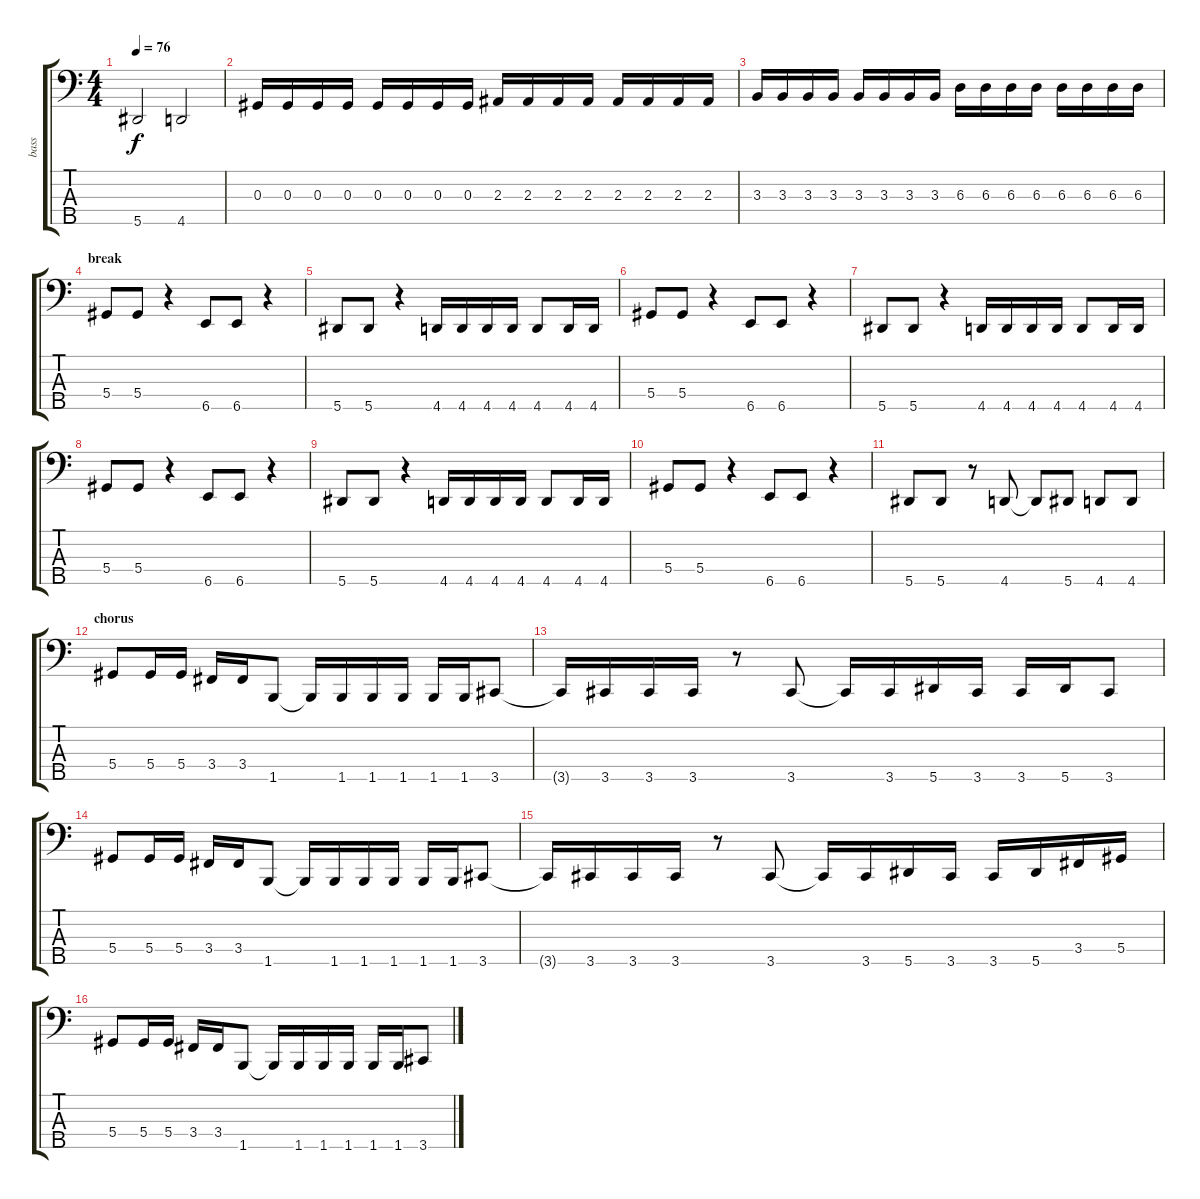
\track ("bass" "bass") {instrument electricbassfinger}
\staff {score tabs}
\tuning (Gb2 Db2 Ab1 Eb1 Bb0) {hide}
\ts (4 4)
\tempo 76
\clef f4
\ks c
5.5.2{dy f} 4.5.2 |
0.3.16 0.3.16 0.3.16 0.3.16 0.3.16 0.3.16 0.3.16 0.3.16 2.3.16 2.3.16 2.3.16 2.3.16 2.3.16 2.3.16 2.3.16 2.3.16 |
3.3.16 3.3.16 3.3.16 3.3.16 3.3.16 3.3.16 3.3.16 3.3.16 6.3.16 6.3.16 6.3.16 6.3.16 6.3.16 6.3.16 6.3.16 6.3.16 |
\section ("" "break")
5.4.8 5.4.8 r.4 6.5.8 6.5.8 r.4 |
5.5.8 5.5.8 r.4 4.5.16 4.5.16 4.5.16 4.5.16 4.5.8 4.5.16 4.5.16 |
5.4.8 5.4.8 r.4 6.5.8 6.5.8 r.4 |
5.5.8 5.5.8 r.4 4.5.16 4.5.16 4.5.16 4.5.16 4.5.8 4.5.16 4.5.16 |
5.4.8 5.4.8 r.4 6.5.8 6.5.8 r.4 |
5.5.8 5.5.8 r.4 4.5.16 4.5.16 4.5.16 4.5.16 4.5.8 4.5.16 4.5.16 |
5.4.8 5.4.8 r.4 6.5.8 6.5.8 r.4 |
5.5.8 5.5.8 r.8 4.5.8 4.5{t}.8 5.5.8 4.5.8 4.5.8 |
\section ("" "chorus")
5.4.8 5.4.16 5.4.16 3.4.16 3.4.16 1.5.8 1.5{t}.16 1.5.16 1.5.16 1.5.16 1.5.16 1.5.16 3.5.8 |
3.5{t}.16 3.5.16 3.5.16 3.5.16 r.8 3.5.8 3.5{t}.16 3.5.16 5.5.16 3.5.16 3.5.16 5.5.16 3.5.8 |
5.4.8 5.4.16 5.4.16 3.4.16 3.4.16 1.5.8 1.5{t}.16 1.5.16 1.5.16 1.5.16 1.5.16 1.5.16 3.5.8 |
3.5{t}.16 3.5.16 3.5.16 3.5.16 r.8 3.5.8 3.5{t}.16 3.5.16 5.5.16 3.5.16 3.5.16 5.5.16 3.4.16 5.4.16 |
5.4.8 5.4.16 5.4.16 3.4.16 3.4.16 1.5.8 1.5{t}.16 1.5.16 1.5.16 1.5.16 1.5.16 1.5.16 3.5.8
